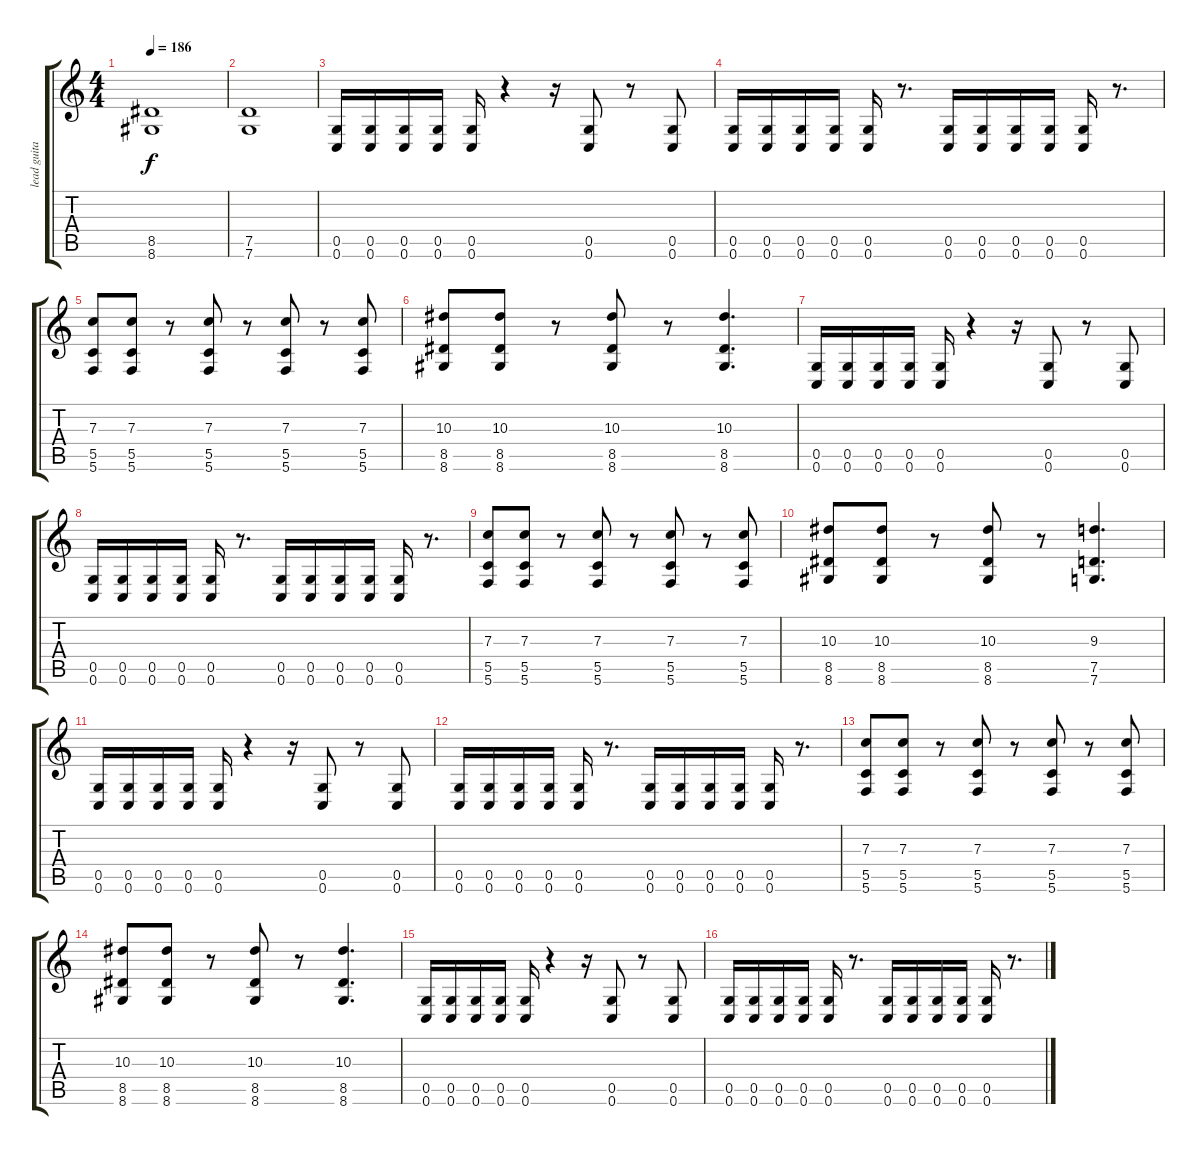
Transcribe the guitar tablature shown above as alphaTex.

\track ("lead guitar" "lead guita") {instrument distortionguitar}
\staff {score tabs}
\tuning (D4 A3 F3 C3 G2 C2) {hide}
\ts (4 4)
\tempo 186
\clef g2
\ks c
(8.5 8.6).1{dy f} |
(7.5 7.6).1 |
(0.5 0.6).16 (0.5 0.6).16 (0.5 0.6).16 (0.5 0.6).16 (0.5 0.6).16 r.4 r.16 (0.5 0.6).8 r.8 (0.5 0.6).8 |
(0.5 0.6).16 (0.5 0.6).16 (0.5 0.6).16 (0.5 0.6).16 (0.5 0.6).16 r.8{d} (0.5 0.6).16 (0.5 0.6).16 (0.5 0.6).16 (0.5 0.6).16 (0.5 0.6).16 r.8{d} |
(7.3 5.5 5.6).8 (7.3 5.5 5.6).8 r.8 (7.3 5.5 5.6).8 r.8 (7.3 5.5 5.6).8 r.8 (7.3 5.5 5.6).8 |
(10.3 8.5 8.6).8 (10.3 8.5 8.6).8 r.8 (10.3 8.5 8.6).8 r.8 (10.3 8.5 8.6).4{d} |
(0.5 0.6).16 (0.5 0.6).16 (0.5 0.6).16 (0.5 0.6).16 (0.5 0.6).16 r.4 r.16 (0.5 0.6).8 r.8 (0.5 0.6).8 |
(0.5 0.6).16 (0.5 0.6).16 (0.5 0.6).16 (0.5 0.6).16 (0.5 0.6).16 r.8{d} (0.5 0.6).16 (0.5 0.6).16 (0.5 0.6).16 (0.5 0.6).16 (0.5 0.6).16 r.8{d} |
(7.3 5.5 5.6).8 (7.3 5.5 5.6).8 r.8 (7.3 5.5 5.6).8 r.8 (7.3 5.5 5.6).8 r.8 (7.3 5.5 5.6).8 |
(10.3 8.5 8.6).8 (10.3 8.5 8.6).8 r.8 (10.3 8.5 8.6).8 r.8 (9.3 7.5 7.6).4{d} |
(0.5 0.6).16 (0.5 0.6).16 (0.5 0.6).16 (0.5 0.6).16 (0.5 0.6).16 r.4 r.16 (0.5 0.6).8 r.8 (0.5 0.6).8 |
(0.5 0.6).16 (0.5 0.6).16 (0.5 0.6).16 (0.5 0.6).16 (0.5 0.6).16 r.8{d} (0.5 0.6).16 (0.5 0.6).16 (0.5 0.6).16 (0.5 0.6).16 (0.5 0.6).16 r.8{d} |
(7.3 5.5 5.6).8 (7.3 5.5 5.6).8 r.8 (7.3 5.5 5.6).8 r.8 (7.3 5.5 5.6).8 r.8 (7.3 5.5 5.6).8 |
(10.3 8.5 8.6).8 (10.3 8.5 8.6).8 r.8 (10.3 8.5 8.6).8 r.8 (10.3 8.5 8.6).4{d} |
(0.5 0.6).16 (0.5 0.6).16 (0.5 0.6).16 (0.5 0.6).16 (0.5 0.6).16 r.4 r.16 (0.5 0.6).8 r.8 (0.5 0.6).8 |
(0.5 0.6).16 (0.5 0.6).16 (0.5 0.6).16 (0.5 0.6).16 (0.5 0.6).16 r.8{d} (0.5 0.6).16 (0.5 0.6).16 (0.5 0.6).16 (0.5 0.6).16 (0.5 0.6).16 r.8{d}
